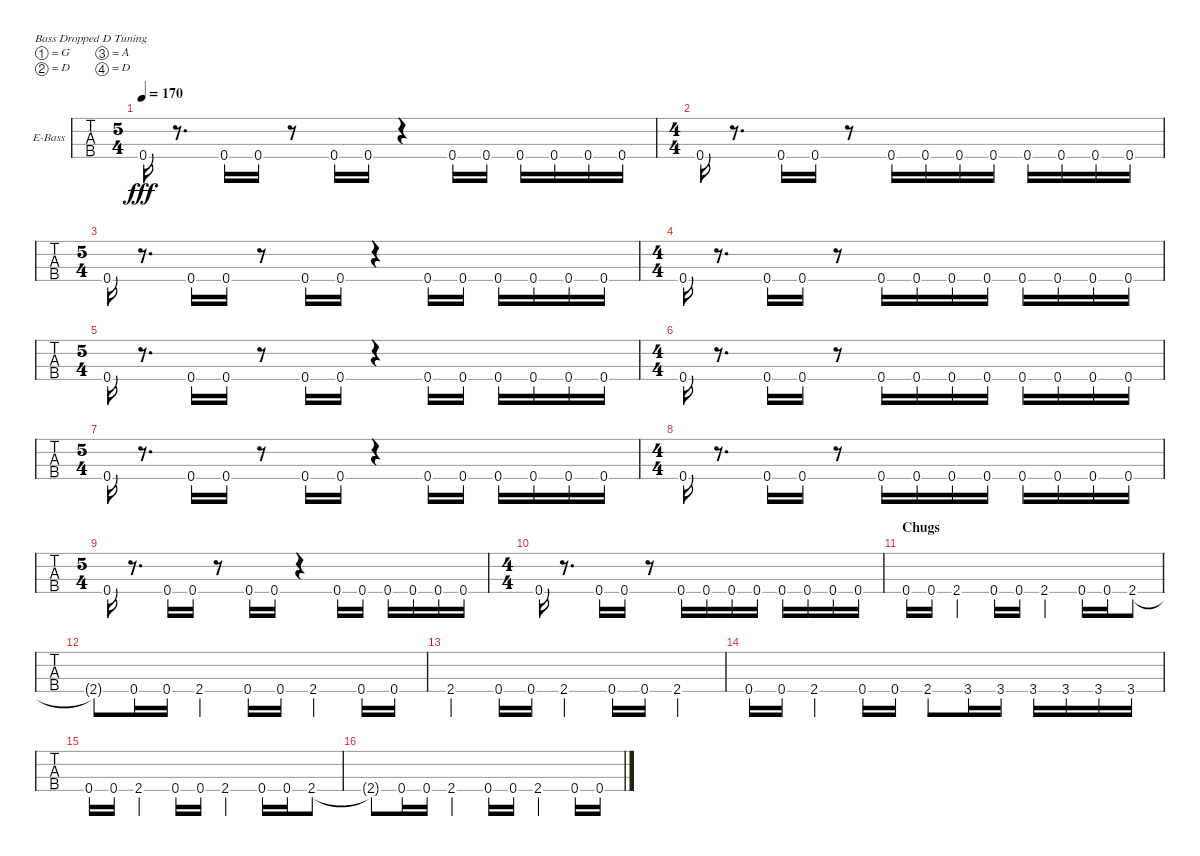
\defaultSystemsLayout 4
\bracketExtendMode groupsimilarinstruments
\firstSystemTrackNameOrientation horizontal
\otherSystemsTrackNameOrientation horizontal
\track ("John Campbell" "E-Bass") {instrument electricbassfinger}
\staff {tabs}
\tuning (G2 D2 A1 D1)
\ts (5 4)
\tempo 170
\clef g2
\ks c
0.4.16{dy fff} r.8{d} 0.4.16 0.4.16 r.8 0.4.16 0.4.16 r.4 0.4.16 0.4.16 0.4.16 0.4.16 0.4.16 0.4.16 |
\ts (4 4)
0.4.16 r.8{d} 0.4.16 0.4.16 r.8 0.4.16 0.4.16 0.4.16 0.4.16 0.4.16 0.4.16 0.4.16 0.4.16 |
\ts (5 4)
0.4.16 r.8{d} 0.4.16 0.4.16 r.8 0.4.16 0.4.16 r.4 0.4.16 0.4.16 0.4.16 0.4.16 0.4.16 0.4.16 |
\ts (4 4)
0.4.16 r.8{d} 0.4.16 0.4.16 r.8 0.4.16 0.4.16 0.4.16 0.4.16 0.4.16 0.4.16 0.4.16 0.4.16 |
\ts (5 4)
0.4.16 r.8{d} 0.4.16 0.4.16 r.8 0.4.16 0.4.16 r.4 0.4.16 0.4.16 0.4.16 0.4.16 0.4.16 0.4.16 |
\ts (4 4)
0.4.16 r.8{d} 0.4.16 0.4.16 r.8 0.4.16 0.4.16 0.4.16 0.4.16 0.4.16 0.4.16 0.4.16 0.4.16 |
\ts (5 4)
0.4.16 r.8{d} 0.4.16 0.4.16 r.8 0.4.16 0.4.16 r.4 0.4.16 0.4.16 0.4.16 0.4.16 0.4.16 0.4.16 |
\ts (4 4)
0.4.16 r.8{d} 0.4.16 0.4.16 r.8 0.4.16 0.4.16 0.4.16 0.4.16 0.4.16 0.4.16 0.4.16 0.4.16 |
\ts (5 4)
0.4.16 r.8{d} 0.4.16 0.4.16 r.8 0.4.16 0.4.16 r.4 0.4.16 0.4.16 0.4.16 0.4.16 0.4.16 0.4.16 |
\ts (4 4)
0.4.16 r.8{d} 0.4.16 0.4.16 r.8 0.4.16 0.4.16 0.4.16 0.4.16 0.4.16 0.4.16 0.4.16 0.4.16 |
\section ("" "Chugs")
0.4.16 0.4.16 2.4.4 0.4.16 0.4.16 2.4.4 0.4.16 0.4.16 2.4.8 |
2.4{t}.8 0.4.16 0.4.16 2.4.4 0.4.16 0.4.16 2.4.4 0.4.16 0.4.16 |
2.4.4 0.4.16 0.4.16 2.4.4 0.4.16 0.4.16 2.4.4 |
0.4.16 0.4.16 2.4.4 0.4.16 0.4.16 2.4.8 3.4.16 3.4.16 3.4.16 3.4.16 3.4.16 3.4.16 |
0.4.16 0.4.16 2.4.4 0.4.16 0.4.16 2.4.4 0.4.16 0.4.16 2.4.8 |
2.4{t}.8 0.4.16 0.4.16 2.4.4 0.4.16 0.4.16 2.4.4 0.4.16 0.4.16
